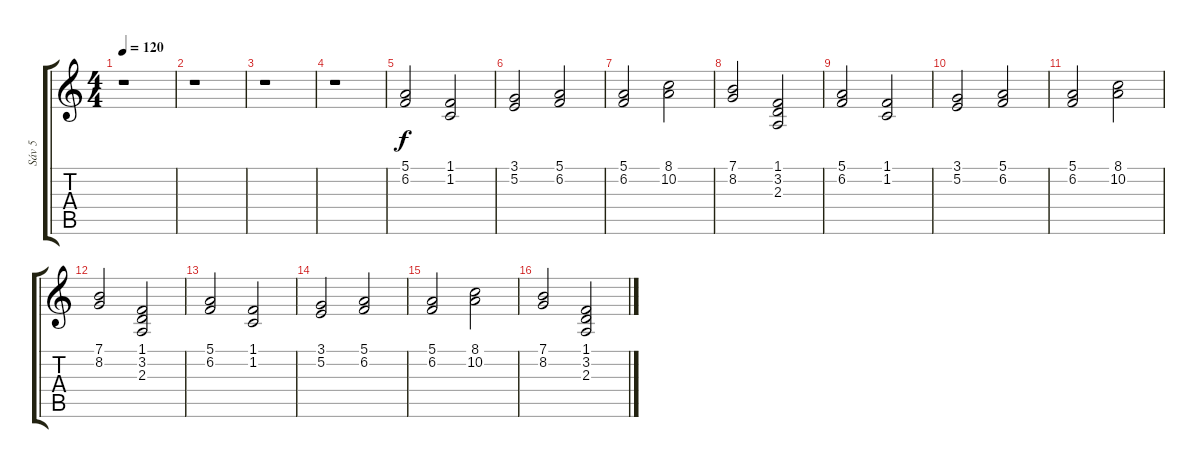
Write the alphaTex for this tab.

\track ("Sáv 5" "Sáv 5") {instrument churchorgan}
\staff {score tabs}
\tuning (E4 B3 G3 D3 A2 E2) {hide}
\ts (4 4)
\tempo 120
\clef g2
\ks c
r.1{dy f} |
r.1 |
r.1 |
r.1 |
(5.1 6.2).2{instrument stringensemble1} (1.1 1.2).2 |
(3.1 5.2).2 (5.1 6.2).2 |
(5.1 6.2).2 (8.1 10.2).2 |
(7.1 8.2).2 (1.1 3.2 2.3).2 |
(5.1 6.2).2{instrument stringensemble1} (1.1 1.2).2 |
(3.1 5.2).2 (5.1 6.2).2 |
(5.1 6.2).2 (8.1 10.2).2 |
(7.1 8.2).2 (1.1 3.2 2.3).2 |
(5.1 6.2).2{instrument stringensemble1} (1.1 1.2).2 |
(3.1 5.2).2 (5.1 6.2).2 |
(5.1 6.2).2 (8.1 10.2).2 |
(7.1 8.2).2 (1.1 3.2 2.3).2
